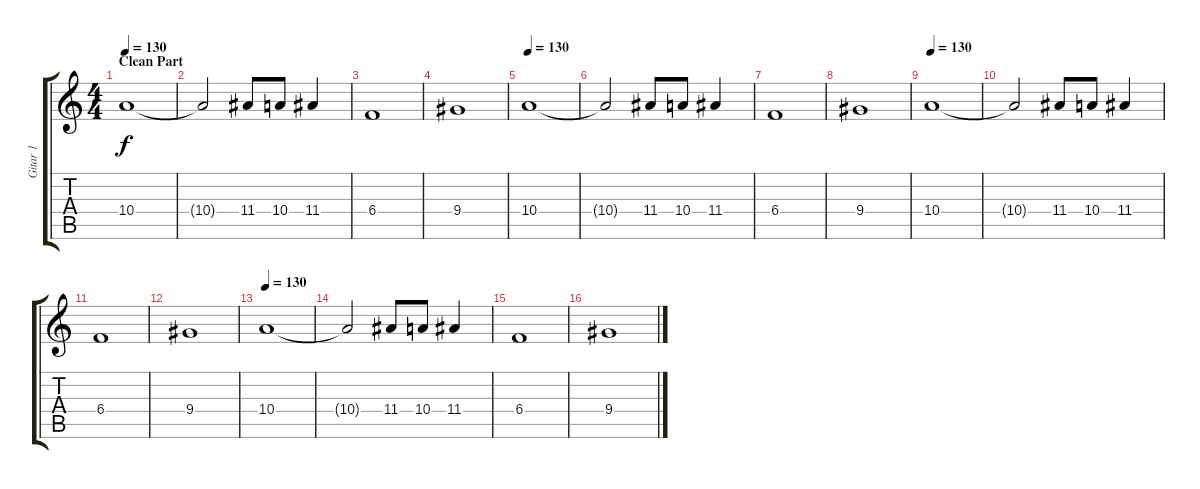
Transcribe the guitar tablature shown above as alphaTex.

\track ("Gitar 1" "Gitar 1") {instrument distortionguitar}
\staff {score tabs}
\tuning (Db4 Ab3 E3 B2 Gb2 Db2) {hide}
\ts (4 4)
\section ("" "Clean Part")
\tempo 130
\clef g2
\ks c
10.4.1{dy f volume 9 instrument acousticguitarnylon} |
10.4{t}.2 11.4.8 10.4.8 11.4.4 |
6.4.1 |
9.4.1 |
\tempo 130
10.4.1{volume 10 instrument acousticguitarnylon} |
10.4{t}.2 11.4.8 10.4.8 11.4.4 |
6.4.1 |
9.4.1 |
\tempo 130
10.4.1{volume 9 instrument acousticguitarnylon} |
10.4{t}.2 11.4.8 10.4.8 11.4.4 |
6.4.1 |
9.4.1 |
\tempo 130
10.4.1{volume 10 instrument acousticguitarnylon} |
10.4{t}.2 11.4.8 10.4.8 11.4.4 |
6.4.1 |
9.4.1
